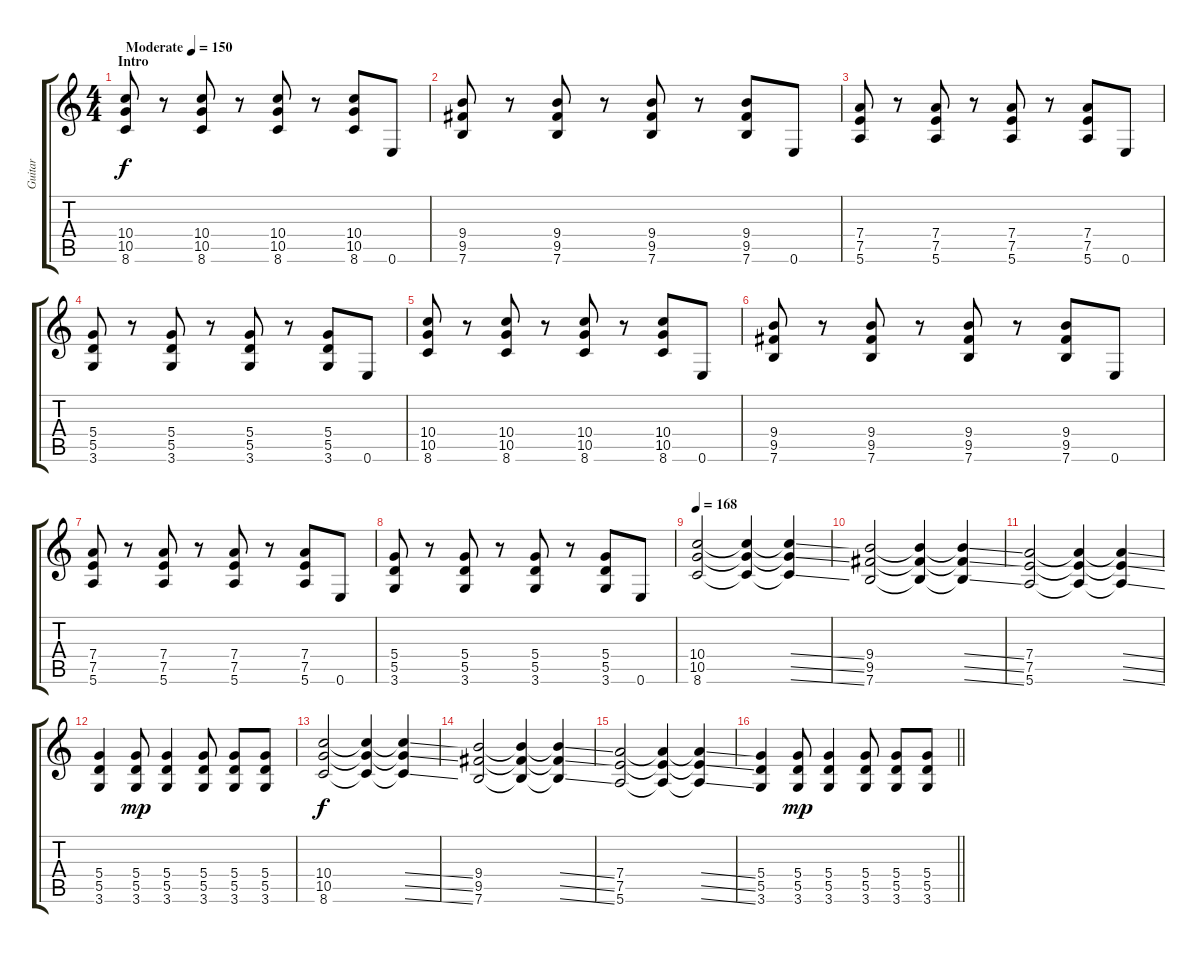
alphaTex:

\track ("Guitar" "Guitar") {instrument overdrivenguitar}
\staff {score tabs}
\tuning (E4 B3 G3 D3 A2 E2) {hide}
\ts (4 4)
\section ("" "Intro")
\tempo (150 "Moderate")
\clef g2
\ks c
(10.4 10.5 8.6).8{dy f instrument overdrivenguitar} r.8 (10.4 10.5 8.6).8 r.8 (10.4 10.5 8.6).8 r.8 (10.4 10.5 8.6).8 0.6.8 |
(9.4 9.5 7.6).8 r.8 (9.4 9.5 7.6).8 r.8 (9.4 9.5 7.6).8 r.8 (9.4 9.5 7.6).8 0.6.8 |
(7.4 7.5 5.6).8 r.8 (7.4 7.5 5.6).8 r.8 (7.4 7.5 5.6).8 r.8 (7.4 7.5 5.6).8 0.6.8 |
(5.4 5.5 3.6).8 r.8 (5.4 5.5 3.6).8 r.8 (5.4 5.5 3.6).8 r.8 (5.4 5.5 3.6).8 0.6.8 |
(10.4 10.5 8.6).8 r.8 (10.4 10.5 8.6).8 r.8 (10.4 10.5 8.6).8 r.8 (10.4 10.5 8.6).8 0.6.8 |
(9.4 9.5 7.6).8 r.8 (9.4 9.5 7.6).8 r.8 (9.4 9.5 7.6).8 r.8 (9.4 9.5 7.6).8 0.6.8 |
(7.4 7.5 5.6).8 r.8 (7.4 7.5 5.6).8 r.8 (7.4 7.5 5.6).8 r.8 (7.4 7.5 5.6).8 0.6.8 |
(5.4 5.5 3.6).8 r.8 (5.4 5.5 3.6).8 r.8 (5.4 5.5 3.6).8 r.8 (5.4 5.5 3.6).8 0.6.8 |
\tempo 168
(10.4 10.5 8.6).2 (10.4{t} 10.5{t} 8.6{t}).4 (10.4{ss t} 10.5{ss t} 8.6{ss t}).4 |
(9.4 9.5 7.6).2 (9.4{t} 9.5{t} 7.6{t}).4 (9.4{ss t} 9.5{ss t} 7.6{ss t}).4 |
(7.4 7.5 5.6).2 (7.4{t} 7.5{t} 5.6{t}).4 (7.4{ss t} 7.5{ss t} 5.6{ss t}).4 |
(5.4 5.5 3.6).4 (5.4 5.5 3.6).8{dy mp} (5.4 5.5 3.6).4 (5.4 5.5 3.6).8 (5.4 5.5 3.6).8 (5.4 5.5 3.6).8 |
(10.4 10.5 8.6).2{dy f} (10.4{t} 10.5{t} 8.6{t}).4 (10.4{ss t} 10.5{ss t} 8.6{ss t}).4 |
(9.4 9.5 7.6).2 (9.4{t} 9.5{t} 7.6{t}).4 (9.4{ss t} 9.5{ss t} 7.6{ss t}).4 |
(7.4 7.5 5.6).2 (7.4{t} 7.5{t} 5.6{t}).4 (7.4{ss t} 7.5{ss t} 5.6{ss t}).4 |
\barLineRight lightlight
(5.4 5.5 3.6).4 (5.4 5.5 3.6).8{dy mp} (5.4 5.5 3.6).4 (5.4 5.5 3.6).8 (5.4 5.5 3.6).8 (5.4 5.5 3.6).8
